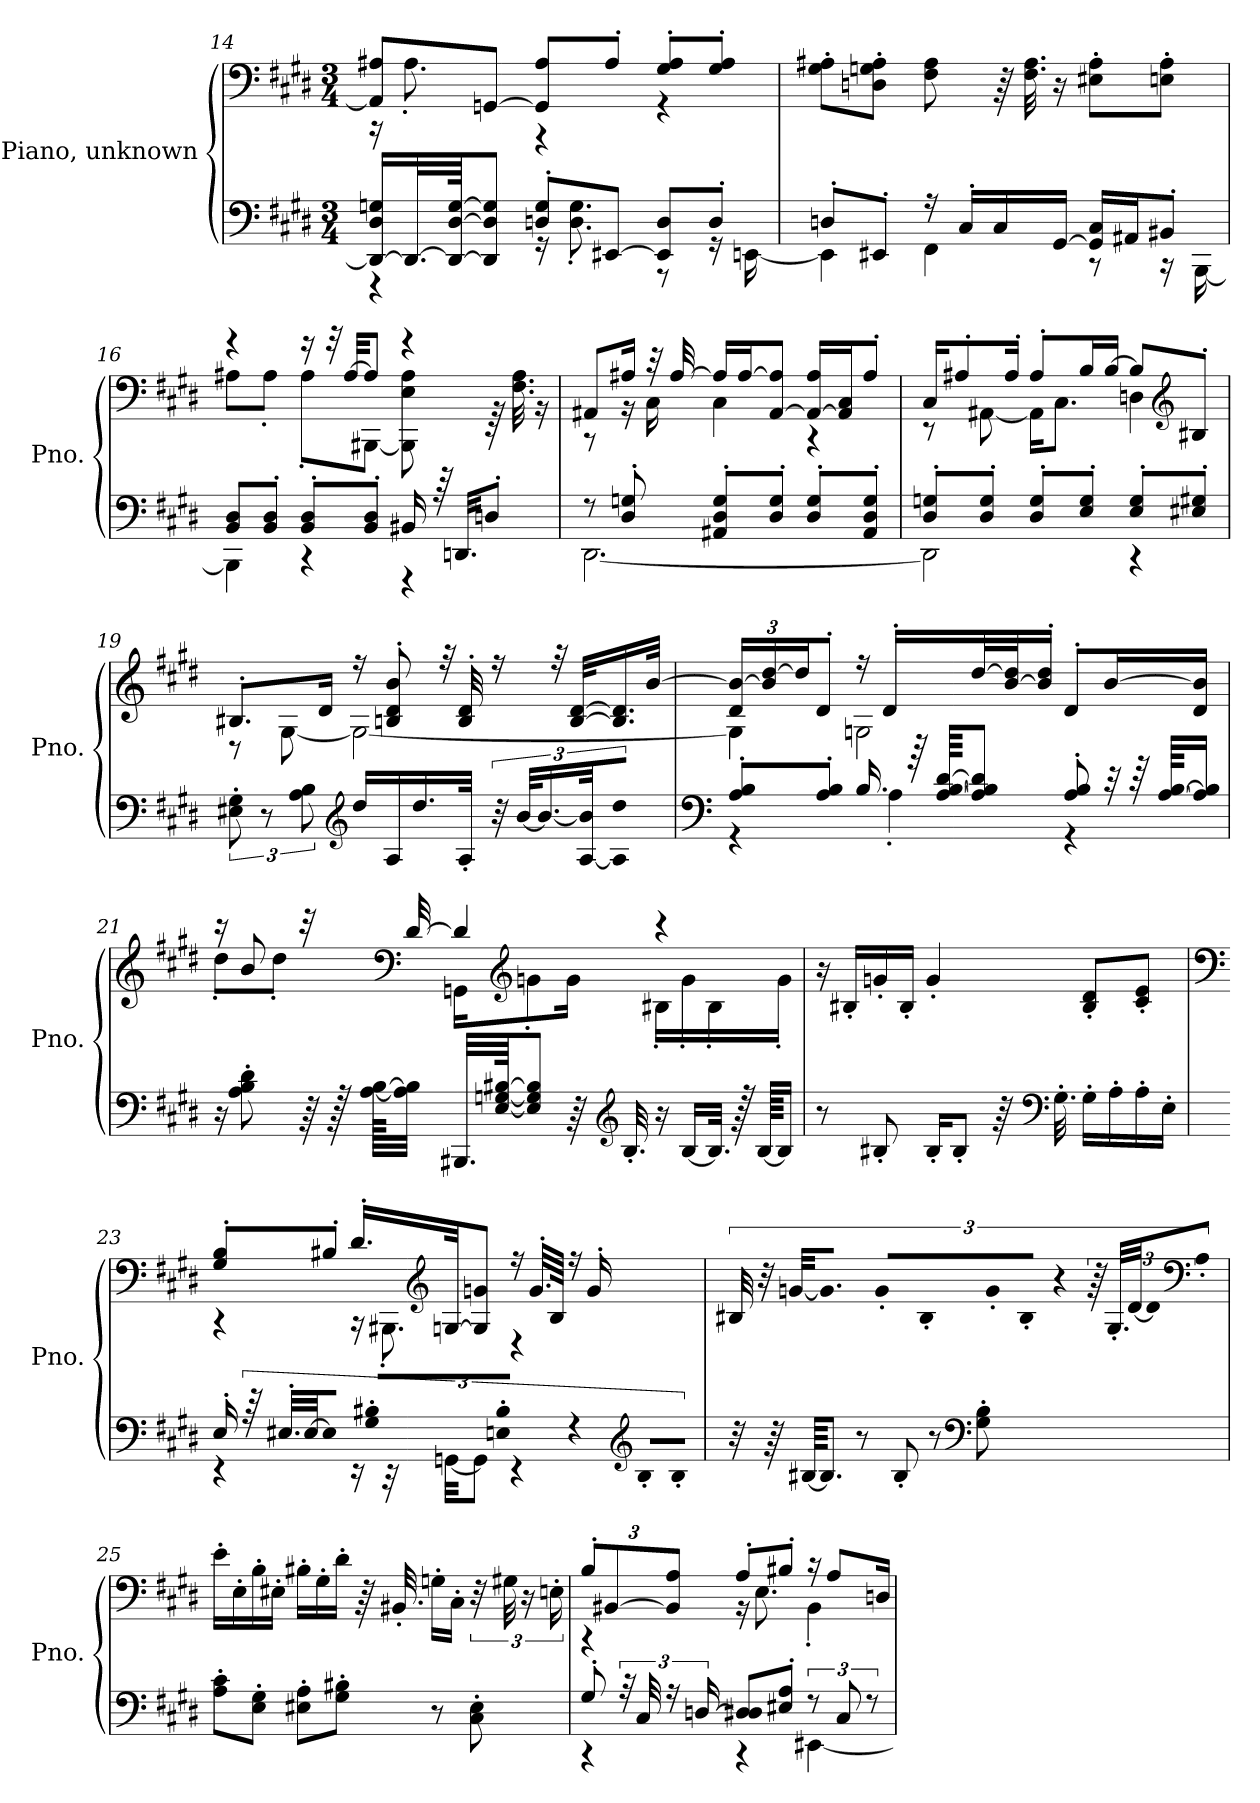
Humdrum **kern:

**kern	**kern
*part1	*part1
*staff2	*staff1
*I"Piano, unknown	*
*I'Pno.	*
!!LO:LB:g=z
*clefF4	*clefF4
*k[f#c#g#d#]	*k[f#c#g#d#]
*M3/4	*M3/4
=14	=14
*^	*^
16DD#/_ 16D#/ 16Gn/LL	4r	8AA#/] 8A#X/L	16r
32.DD#/L_	.	.	8.A#'\
64DD#/_ [64D#/ [64G/JJK	.	.	.
8DD#/] 8D#/] 8G/]J	.	[8GGn/J	.
8Dn/' 8G/'L	16r	8GG/] 8A#/L	4r
.	8.D\' 8.G\'	.	.
[8EE#X/J	.	8A#'/J	.
8EE#/] 8D/L	8r	8G#/' 8A#/'L	4r
8D'/J	16r	8G#/' 8A#/'J	.
.	[16EEn\	.	.
*	*	*v	*v
=15	=15	=15
8Dn'/L	4EE\]	8G#\' 8A#X\'L
8EE#X'/J	.	8Dn\' 8Gn\' 8A#\'J
16r	4FF#\	8F#\ 8A#\
16C#'/LL	.	.
16C#/	.	64r
.	.	32.F#\ 32.A#\
[16GG#/JJ	.	16r
16GG#/] 16C#/LL	8r	8E#X\' 8A#\'L
16AA#X/J	.	.
8BB#X'/J	16r	8En\' 8A#\'J
.	[16BBB\	.
!!LO:LB:g=z
=16	=16	=16
*	*	*^
8BB/ 8D#/L	4BBB\]	4r	8A#X\L
8BB/' 8D#/'J	.	.	8A#'\J
8BB/' 8D#/'L	4r	16r	8A#'\L
.	.	32r	.
.	.	[32A#/KKL	.
8BB/' 8D#/'J	.	8A#/J]	[8BBB#X\J
16BB#X/	4r	4r	8BBB#\] 8E\ 8A#\
64r	.	.	.
32.DDn/KKL	.	.	.
8Dn'/J	.	.	64r
.	.	.	32.F#\ 32.A#\
.	.	.	16r
=17	=17	=17	=17
8r	[2.DD#\	8AA#X/L	8r
8D#/' 8Gn/'	.	16A#X/Jk	16r
.	.	32r	16C#\
.	.	[32A#/	.
8AA#X/' 8D#/' 8G/'L	.	16A#/LL]	4C#\
.	.	[16A#/J	.
8D#/' 8G/'J	.	[8AA#/ 8A#/]J	.
8D#/' 8G/'L	.	16AA#/_ 16A#/LL	4r
.	.	16AA#/] 16C#/J	.
8AA#/' 8D#/' 8G/'J	.	8A#'/J	.
!!LO:LB:g=z	!!
=18	=18	=18	=18
8D#/' 8Gn/'L	2DD#\]	16C#/KL	8r
.	.	8A#X'/	.
8D#/' 8G/'J	.	.	[8AA#X\
.	.	16A#'/Jk	.
8D#/' 8G/'L	.	8A#'/L	16AA#\KL]
.	.	.	8.C#\J
8E/' 8G/'J	.	16B/L	.
.	.	[16B/JJ	.
8E/' 8G/'L	4r	8B/L]	4Dn\
*	*	*clefG2	*
8E#X/' 8G#X/'J	.	8B#X'/J	.
*v	*v	*	*
=19	=19	=19
12E#X\' 12G#\'	8.B#X'/L	8r
12r	.	.
.	.	[8G#\
12A\ 12B\	.	.
.	16d#/Jk	.
*clefG2	*	*
16dd#/LL	16r	2G#\_
16A/	8Bn/' 8d#/' 8b/'	.
16.dd#/	.	.
.	32r	.
32A'/JJk	32B/' 32d#/'	.
48r	16r	.
[48b/KLL	.	.
24.b/_	.	.
.	32r	.
.	[32B/ [32d#/KLL	.
[48A/ 48b/]JK	.	.
8A/] 8dd#/J	16.B/] 16.d#/]	.
.	[32b/JJk	.
!!LO:LB:g=z	!!
=20	=20	=20
*clefF4	*	*
*^	*	*
*	*	*Xbrackettup	*
8A/' 8B/'L	4r	24d#/ 24b/_LL	4G#\]
.	.	24b/] [24dd#/	.
.	.	24dd#/J]	.
8A/' 8B/'J	.	8d#'/J	.
16.B/	4A'\	16r	2Gn\
.	.	16d#'/LL	.
64r	.	.	.
[64A/ [64B/ [64d#/KKKL	.	.	.
8A/] 8B/] 8d#/]J	.	[32dd#/L	.
.	.	[32b/ 32dd#/]J	.
.	.	16b/]' 16dd#/'JJ	.
8A/' 8B/'	4r	8d#'/L	.
32r	.	[16b/L	.
64r	.	.	.
[64A/ [64B/KKLL	.	.	.
16A/] 16B/]JJ	.	16d#/ 16b/]JJ	.
*v	*v	*	*
!!LO:LB:g=z	!!
=21	=21	=21
16r	16r	8dd#'\L
8A\' 8B\' 8d#\'	8b/	.
.	.	8dd#'\J
64r	32r	.
128r	.	.
[128A\ [128B\KKLLL	.	.
*	*clefF4	*
32A\] 32B\]JJJ	[32d#/	.
32.BBB#X/LLL	4d#/]	16GGn\KL
[64E/ [64Gn/ [64B#X/JJK	.	.
*	*clefG2	*
8E/] 8G/] 8B#/]J	.	8gn'\
64r	.	16g\Jk
*clefG2	*	*
32.B#'/	.	.
16r	4r	16B#X'\LL
[16B#/LL	.	16g'\
32.B#/JJk]	.	16B#'\
128r	.	.
[128B#/KKKLL	.	.
16B#/JJ]	.	16g'\JJ
*	*v	*v
!!LO:PB:g=z
=22	=22
8r	16r
.	16B#X'/LL
8B#X'/	16gn'/
.	16B#'/JJ
16B#'/KL	4g'/
8B#'/J	.
64r	.
*clefF4	*
32.G#'\	.
16G#'\LL	8B#/' 8d#/'L
16A'\	.
16A'\	8c#/' 8e/'J
16E'\JJ	.
=23	=23
*	*clefF4
*^	*^
16E'/	4r	8G#/' 8B/'L	4r
96r	.	.	.
48.E#X'/LLL	.	.	.
[48E#/JJ	.	.	.
8E#/J]	.	8B#X'/J	.
8G#/' 8B#X/'L	16r	16.d#'/LL	16r
.	32r	.	8.BBB#X'\
*	*	*clefG2	*
.	[32GGn\KKL	[32Gn/JK	.
8En/' 8B#/'J	8GG\J]	8G/] 8gn/J	.
16r	4r	16r	4r
*clefG2	*	*	*
8B#'/L	.	32.g'/LLL	.
.	.	64B#/JJJk	.
.	.	16r	.
16B#'/Jk	.	16g'/	.
*v	*v	*	*
*	*v	*v
!!LO:LB:g=z
=24	=24
*	*brackettup
32r	48B#X/
.	48r
64r	.
.	[48gn/KKL
[64B#X/KKKL	.
8.B#/J]	8.g/J]
8r	16g'/LL
.	16B#'/
8B#'/	16g'/
.	16B#'/JJ
8r	16r
.	96r
.	48.G#'/LLL
.	[48d#/J
*clefF4	*
8G#\' 8B#\'	16d#/]
*	*clefF4
.	16A'/JJ
=25	=25
8A\' 8c#\'L	16e'\LL
.	16E'\
8E\' 8G#\'J	16B'\
.	16E#X'\JJ
8E#X\' 8A\'L	16B#X'\LL
.	16G#'\
8G#\' 8B#X\'J	16d#'\JJ
.	64r
.	32.BB#X'/
8r	16Gn'\LL
.	16C#'\JJ
8C#\' 8E#\'	48r
.	48G#X\
.	24r
.	24En'\
!!LO:LB:g=z
=26	=26
*^	*
*	*	*Xbrackettup
*	*	*^
8G#'/	4r	12B'/L	4r
.	.	[12BB#X/	.
48r	.	.	.
48C#/	.	.	.
24r	.	12BB#/] 12A/J	.
[24Dn/	.	.	.
8D/] 8D#X/L	4r	8A'/L	16r
.	.	.	8.E\
8E#X/' 8A/'J	.	8B#X'/J	.
12r	[4EE#X\	16r	4BB#'\
.	.	8A/L	.
12C#/	.	.	.
12r	.	.	.
.	.	16Dn/Jk	.
*v	*v	*	*
*	*v	*v
=	=
*-	*-
